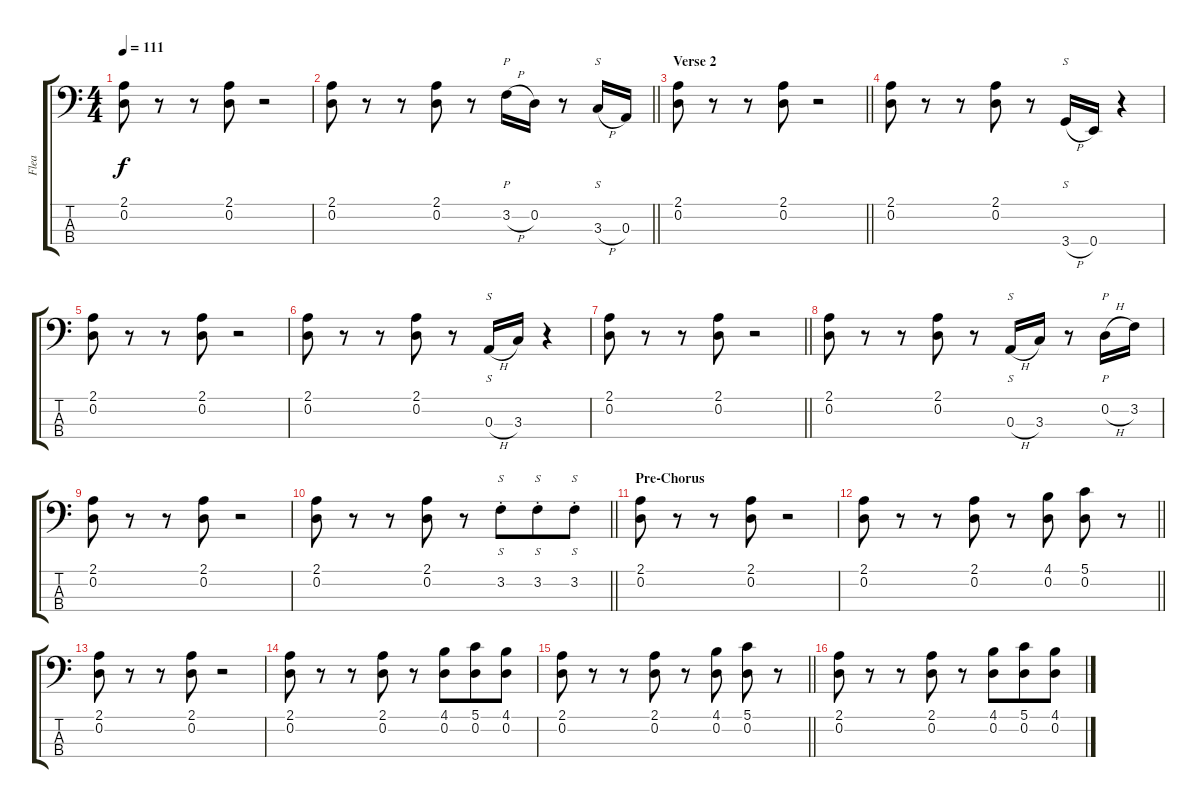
\track ("Flea" "Flea") {instrument electricbassfinger}
\staff {score tabs}
\tuning (G2 D2 A1 E1) {hide}
\ts (4 4)
\tempo 111
\clef f4
\ks c
(2.1 0.2).8{dy f} r.8 r.8 (2.1 0.2).8 r.2 |
\barLineRight lightlight
(2.1 0.2).8 r.8 r.8 (2.1 0.2).8 r.8 3.2{h}.16{p} 0.2.16 r.8 3.3{h}.16{s} 0.3.16 |
\section ("" "Verse 2")
\barLineRight lightlight
(2.1 0.2).8 r.8 r.8 (2.1 0.2).8 r.2 |
(2.1 0.2).8 r.8 r.8 (2.1 0.2).8 r.8 3.4{h}.16{s} 0.4.16 r.4 |
(2.1 0.2).8 r.8 r.8 (2.1 0.2).8 r.2 |
(2.1 0.2).8 r.8 r.8 (2.1 0.2).8 r.8 0.3{h}.16{s} 3.3.16 r.4 |
\barLineRight lightlight
(2.1 0.2).8 r.8 r.8 (2.1 0.2).8 r.2 |
(2.1 0.2).8 r.8 r.8 (2.1 0.2).8 r.8 0.3{h}.16{s} 3.3.16 r.8 0.2{h}.16{p} 3.2.16 |
(2.1 0.2).8 r.8 r.8 (2.1 0.2).8 r.2 |
\barLineRight lightlight
(2.1 0.2).8 r.8 r.8 (2.1 0.2).8 r.8 3.2{st}.8{s beam merge} 3.2{st}.8{s} 3.2{st}.8{s} |
\section ("" "Pre-Chorus")
(2.1 0.2).8{instrument slapbass1} r.8 r.8 (2.1 0.2).8 r.2 |
\barLineRight lightlight
(2.1 0.2).8 r.8 r.8 (2.1 0.2).8 r.8 (4.1 0.2).8 (5.1 0.2).8 r.8 |
(2.1 0.2).8{instrument slapbass1} r.8 r.8 (2.1 0.2).8 r.2 |
(2.1 0.2).8 r.8 r.8 (2.1 0.2).8 r.8 (4.1 0.2).8{beam merge} (5.1 0.2).8 (4.1 0.2).8 |
\barLineRight lightlight
(2.1 0.2).8 r.8 r.8 (2.1 0.2).8 r.8 (4.1 0.2).8 (5.1 0.2).8 r.8 |
(2.1 0.2).8 r.8 r.8 (2.1 0.2).8 r.8 (4.1 0.2).8{beam merge} (5.1 0.2).8 (4.1 0.2).8
